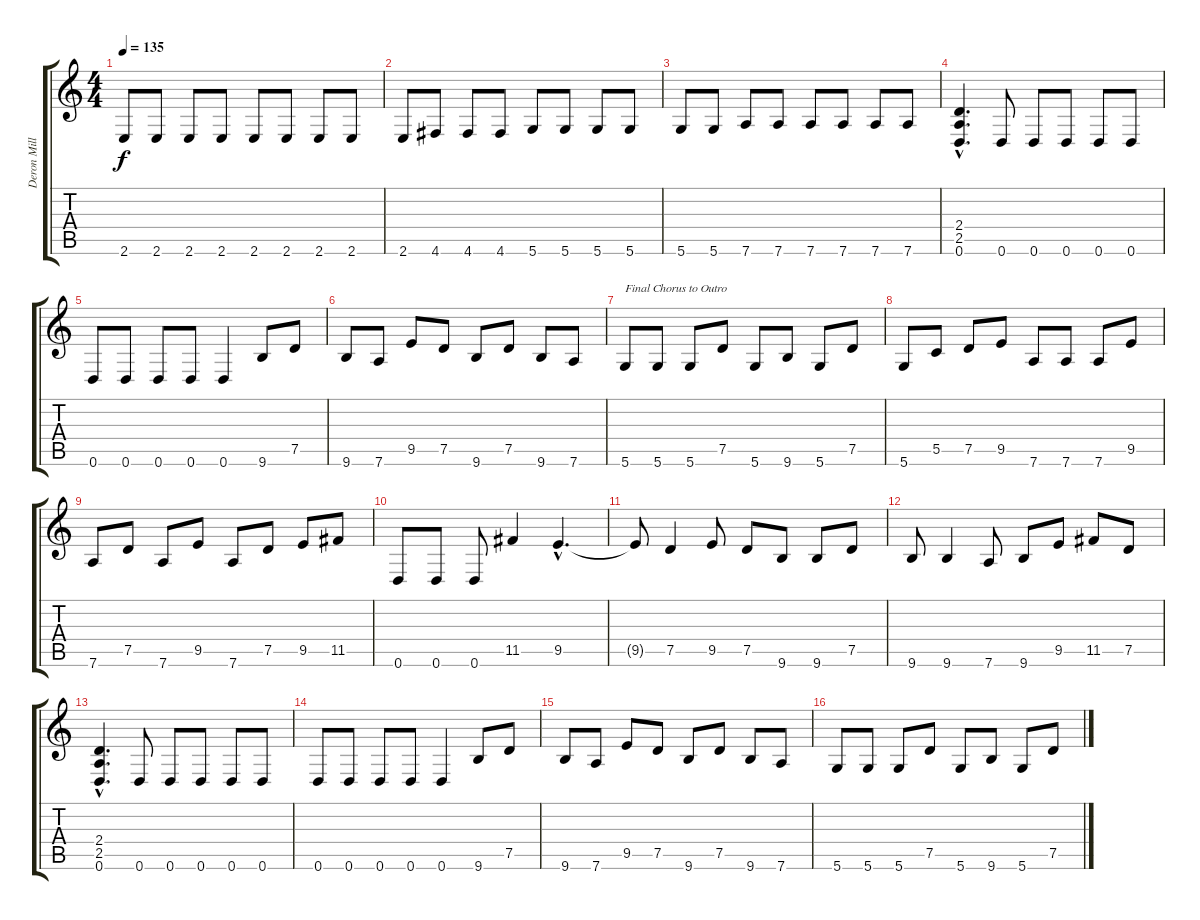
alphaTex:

\track ("Deron Miller" "Deron Mill") {instrument distortionguitar}
\staff {score tabs}
\tuning (D4 A3 F3 C3 G2 D2) {hide}
\ts (4 4)
\tempo 135
\clef g2
\ks c
2.6.8{dy f} 2.6.8 2.6.8 2.6.8 2.6.8 2.6.8 2.6.8 2.6.8 |
2.6.8 4.6.8 4.6.8 4.6.8 5.6.8 5.6.8 5.6.8 5.6.8 |
5.6.8 5.6.8 7.6.8 7.6.8 7.6.8 7.6.8 7.6.8 7.6.8 |
(2.4{hac} 2.5{hac} 0.6{hac}).4{d} 0.6.8 0.6.8 0.6.8 0.6.8 0.6.8 |
0.6.8 0.6.8 0.6.8 0.6.8 0.6.4 9.6.8 7.5.8 |
9.6.8 7.6.8 9.5.8 7.5.8 9.6.8 7.5.8 9.6.8 7.6.8 |
5.6.8{txt "Final Chorus to Outro"} 5.6.8 5.6.8 7.5.8 5.6.8 9.6.8 5.6.8 7.5.8 |
5.6.8 5.5.8 7.5.8 9.5.8 7.6.8 7.6.8 7.6.8 9.5.8 |
7.6.8 7.5.8 7.6.8 9.5.8 7.6.8 7.5.8 9.5.8 11.5.8 |
0.6.8 0.6.8 0.6.8 11.5.4 9.5{hac}.4{d} |
9.5{t}.8 7.5.4 9.5.8 7.5.8 9.6.8 9.6.8 7.5.8 |
9.6.8 9.6.4 7.6.8 9.6.8 9.5.8 11.5.8 7.5.8 |
(2.4{hac} 2.5{hac} 0.6{hac}).4{d} 0.6.8 0.6.8 0.6.8 0.6.8 0.6.8 |
0.6.8 0.6.8 0.6.8 0.6.8 0.6.4 9.6.8 7.5.8 |
9.6.8 7.6.8 9.5.8 7.5.8 9.6.8 7.5.8 9.6.8 7.6.8 |
5.6.8 5.6.8 5.6.8 7.5.8 5.6.8 9.6.8 5.6.8 7.5.8
